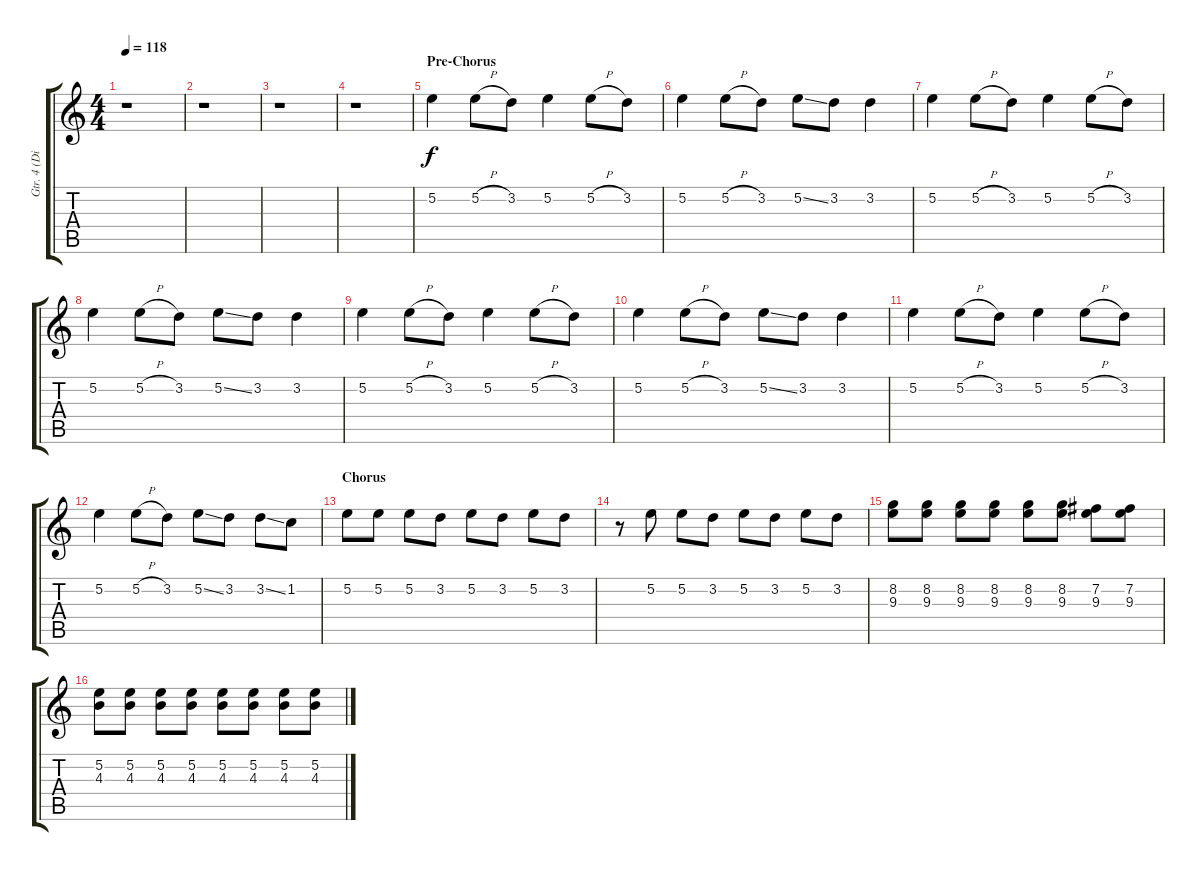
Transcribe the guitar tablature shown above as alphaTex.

\track ("Gtr. 4 (Dist.)" "Gtr. 4 (Di") {instrument distortionguitar}
\staff {score tabs}
\tuning (E4 B3 G3 D3 A2 E2) {hide}
\ts (4 4)
\tempo 118
\clef g2
\ks c
r.1{dy f} |
r.1 |
r.1 |
r.1 |
\section ("" "Pre-Chorus")
5.2.4 5.2{h}.8 3.2.8 5.2.4 5.2{h}.8 3.2.8 |
5.2.4 5.2{h}.8 3.2.8 5.2{ss}.8 3.2.8 3.2.4 |
5.2.4 5.2{h}.8 3.2.8 5.2.4 5.2{h}.8 3.2.8 |
5.2.4 5.2{h}.8 3.2.8 5.2{ss}.8 3.2.8 3.2.4 |
5.2.4 5.2{h}.8 3.2.8 5.2.4 5.2{h}.8 3.2.8 |
5.2.4 5.2{h}.8 3.2.8 5.2{ss}.8 3.2.8 3.2.4 |
5.2.4 5.2{h}.8 3.2.8 5.2.4 5.2{h}.8 3.2.8 |
5.2.4 5.2{h}.8 3.2.8 5.2{ss}.8 3.2.8 3.2{ss}.8 1.2.8 |
\section ("" "Chorus")
5.2.8 5.2.8 5.2.8 3.2.8 5.2.8 3.2.8 5.2.8 3.2.8 |
r.8 5.2.8 5.2.8 3.2.8 5.2.8 3.2.8 5.2.8 3.2.8 |
(8.2 9.3).8 (8.2 9.3).8 (8.2 9.3).8 (8.2 9.3).8 (8.2 9.3).8 (8.2 9.3).8 (7.2 9.3).8 (7.2 9.3).8 |
(5.2 4.3).8 (5.2 4.3).8 (5.2 4.3).8 (5.2 4.3).8 (5.2 4.3).8 (5.2 4.3).8 (5.2 4.3).8 (5.2 4.3).8
